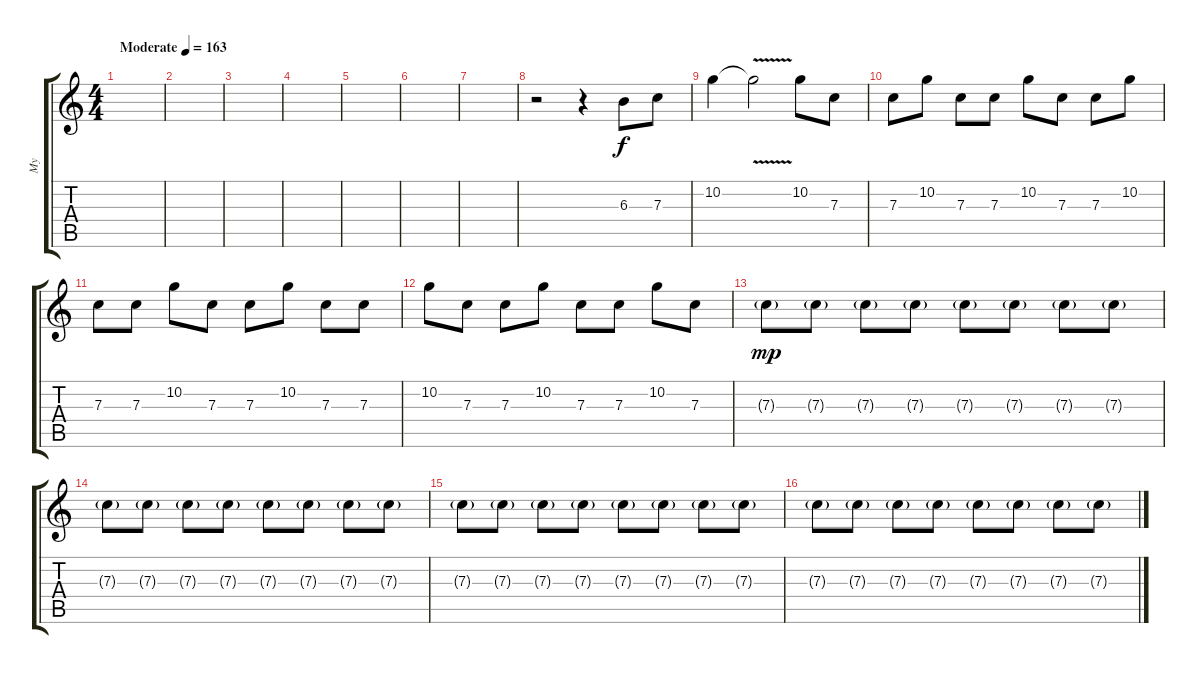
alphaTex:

\track ("My" "My") {instrument distortionguitar}
\staff {score tabs}
\tuning (D4 A3 F3 C3 G2 C2) {hide}
\ts (4 4)
\tempo (163 "Moderate")
\clef g2
\ks c
|
|
|
|
|
|
|
r.2 r.4 6.3.8 7.3.8 |
10.2.4 10.2{v t}.2 10.2.8 7.3.8 |
7.3.8 10.2.8 7.3.8 7.3.8 10.2.8 7.3.8 7.3.8 10.2.8 |
7.3.8 7.3.8 10.2.8 7.3.8 7.3.8 10.2.8 7.3.8 7.3.8 |
10.2.8 7.3.8 7.3.8 10.2.8 7.3.8 7.3.8 10.2.8 7.3.8 |
7.3{g}.8{dy mp} 7.3{g}.8 7.3{g}.8 7.3{g}.8 7.3{g}.8 7.3{g}.8 7.3{g}.8 7.3{g}.8 |
7.3{g}.8 7.3{g}.8 7.3{g}.8 7.3{g}.8 7.3{g}.8 7.3{g}.8 7.3{g}.8 7.3{g}.8 |
7.3{g}.8 7.3{g}.8 7.3{g}.8 7.3{g}.8 7.3{g}.8 7.3{g}.8 7.3{g}.8 7.3{g}.8 |
7.3{g}.8 7.3{g}.8 7.3{g}.8 7.3{g}.8 7.3{g}.8 7.3{g}.8 7.3{g}.8 7.3{g}.8
